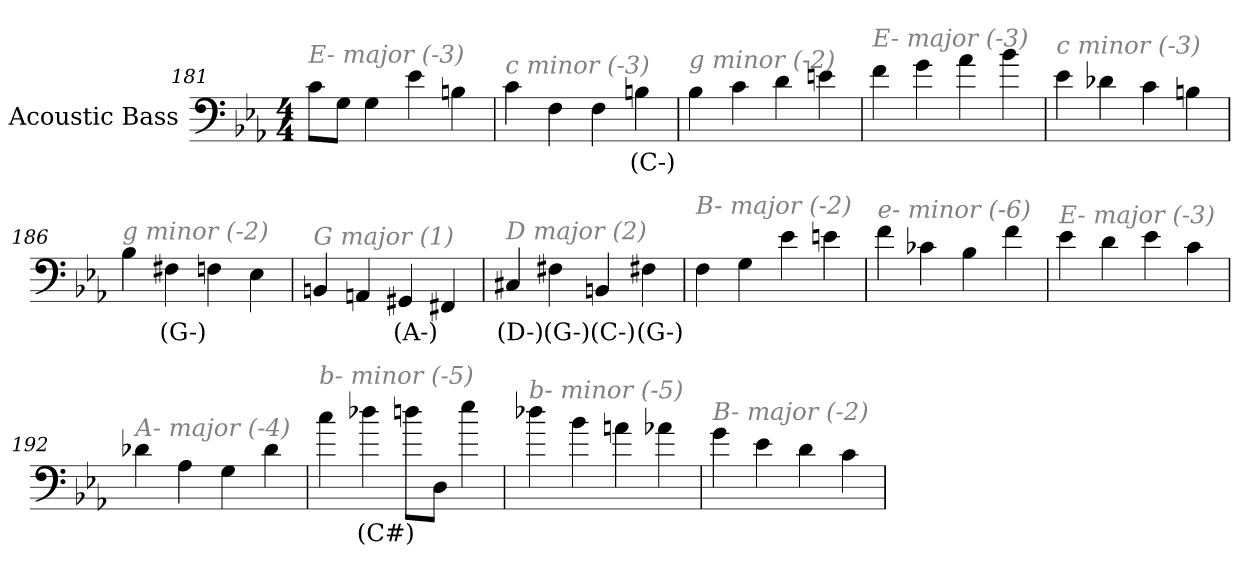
**kern	**text
*part1	*part1
*staff1	*staff1
*I"Acoustic Bass	*
*clefF4	*
*ITrd7c12	*
*k[b-e-a-]	*
*E-:	*
*M4/4	*
=181	=181
!LO:TX:i:color=#808080:t=E- major (-3)	!
8CL	.
8GGJ	.
4GG	.
4E-	.
4BBn	.
=182	=182
!LO:TX:i:color=#808080:t=c minor (-3)	!
4C	.
4FF	.
4FF	.
4BBni	(C-)
=183	=183
!LO:TX:i:color=#808080:t=g minor (-2)	!
4BB-	.
4C	.
4D	.
4En	.
=184	=184
!LO:TX:i:color=#808080:t=E- major (-3)	!
4F	.
4G	.
4A-	.
4B-	.
=185	=185
!LO:TX:i:color=#808080:t=c minor (-3)	!
4E-	.
4D-X	.
4C	.
4BBn	.
=186	=186
!LO:TX:i:color=#808080:t=g minor (-2)	!
4BB-	.
4FF#Xi	(G-)
4FF	.
4EE-	.
=187	=187
!LO:TX:i:color=#808080:t=G major (1)	!
4BBBn	.
4AAAn	.
4GGG#Xj	(A-)
4FFF#X	.
=188	=188
!LO:TX:i:color=#808080:t=D major (2)	!
4CC#Xi	(D-)
4FF#Xi	(G-)
4BBBni	(C-)
4FF#Xi	(G-)
=189	=189
!LO:TX:i:color=#808080:t=B- major (-2)	!
4FF	.
4GG	.
4E-	.
4En	.
=190	=190
!LO:TX:i:color=#808080:t=e- minor (-6)	!
4F	.
4C-X	.
4BB-	.
4F	.
=191	=191
!LO:TX:i:color=#808080:t=E- major (-3)	!
4E-	.
4D	.
4E-	.
4C	.
=192	=192
!LO:TX:i:color=#808080:t=A- major (-4)	!
4D-X	.
4AA-	.
4GG	.
4D-	.
=193	=193
!LO:TX:i:color=#808080:t=b- minor (-5)	!
4c	.
4d-Xi	(C#)
8dL	.
8DDJ	.
4e-	.
=194	=194
!LO:TX:i:color=#808080:t=b- minor (-5)	!
4d-X	.
4B-	.
4An	.
4A-X	.
=195	=195
!LO:TX:i:color=#808080:t=B- major (-2)	!
4G	.
4E-	.
4D	.
4C	.
=	=
*-	*-
